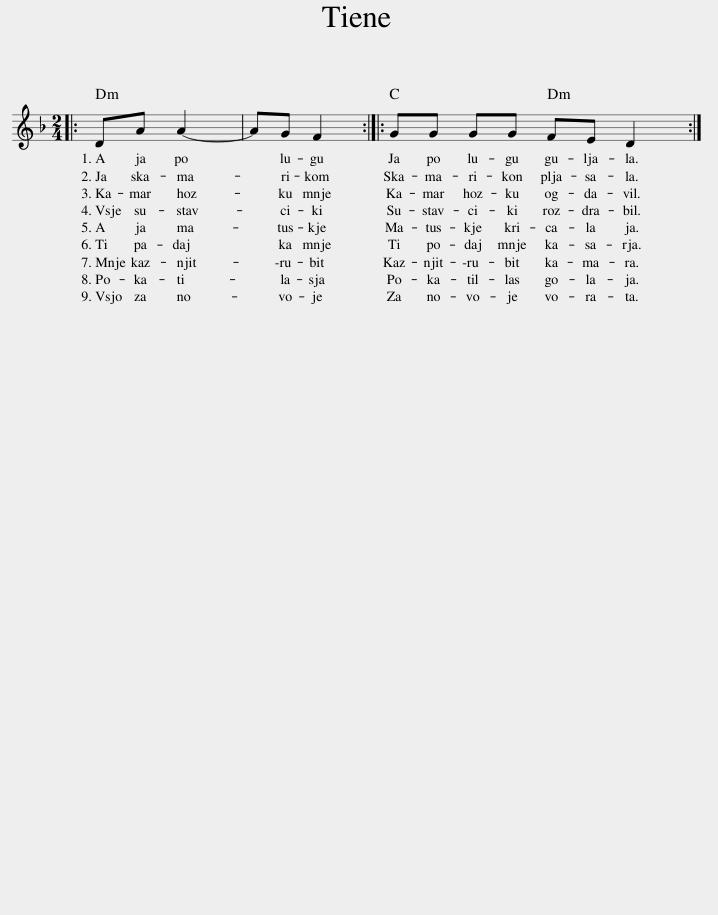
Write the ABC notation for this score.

X:1
L:1/8
M:2/4
I:linebreak $
K:Dmin
V:1 treble
V:1
|: DA A2- | AG F2 :: GG GG FE D2 :| %3
